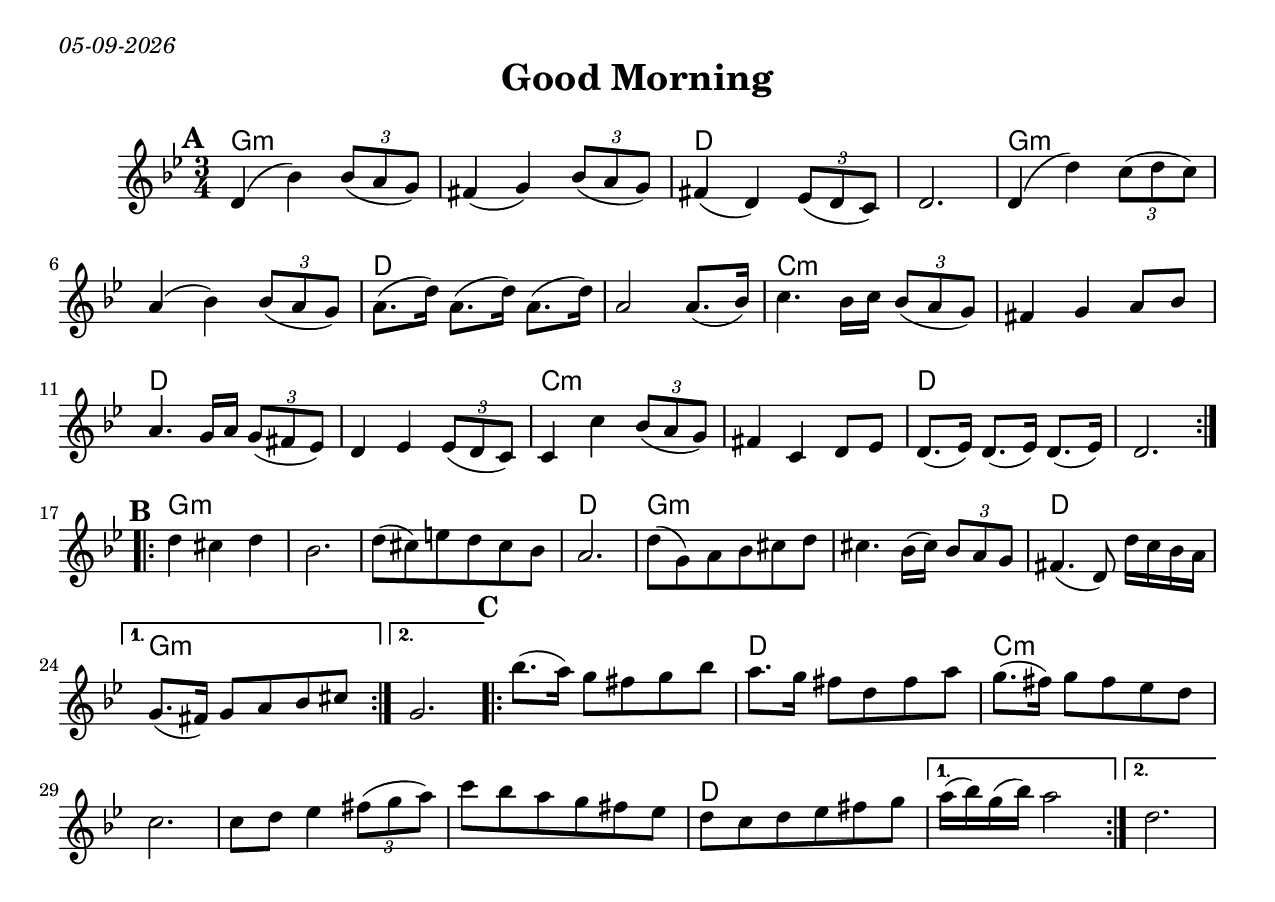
\version "2.18.0"
\include "english.ly"
\paper{
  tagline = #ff
  print-all-headers = ##t
  #(set-paper-size "letter")
}
date = #(strftime "%d-%m-%Y" (localtime (current-time)))

\markup{ \italic{ \date }  }

%\markup{ Got something to say? }

global = {
  \clef treble
  \key g \minor
  \time 3/4
  \set Score.markFormatter = #format-mark-box-alphabet
}

%#################################### Melody ########################
%melody =  \transpose c d \relative c' {  %transpose for clarinet
%\include "Good-Morning-Bulgar.ly"
melody = \relative c' {
  \global
  %\partial 16*3 a16 d f   %lead in notes

  \repeat volta 2{
   \mark \default
   d4(bf') \tuplet 3/2{bf8 (a g)}
   fs4 (g) \tuplet 3/2{bf8 (a g)}
   fs4 (d) \tuplet 3/2{ef8 (d c)}
   d2.

   d4 (d') \tuplet 3/2{c8 (d c)}
   a4 (bf) \tuplet 3/2{bf8 (a g)}
   a8.(d16) a8.(d16) a8.(d16)
   a2 a8.(bf16)

   c4. bf16 c \tuplet 3/2{bf8 (a g)}
   fs4 g a8 bf
   a4. g16 a \tuplet 3/2{g8 (fs ef)}
   d4 ef \tuplet 3/2{ef8 (d c)}

   c4 c' \tuplet 3/2{bf8 (a g)}
   fs4 c d8 ef
   d8.(ef16) d8.(ef16)d8.(ef16)
   d2.
  }
  \break
  \repeat volta 2{
   \mark \default
   d'4 cs d
   bf2.
   d8(cs) e d cs bf
   a2.

   d8(g,)a bf cs d
   cs4. bf16(cs) \tuplet 3/2{bf8 a g}|
   fs4.(d8) d'16 c bf a
  }
   \alternative {
     {g8.(fs16) g8 a bf cs |}
     {g2. }
   }

   \repeat volta 2{
   \mark \default
   bf'8.(a16) g8 fs g bf
   a8. g16 fs8 d fs a|
   g8.(fs16) g8 fs ef d
   c2.

   c8 d ef4 \tuplet 3/2{fs8 (g a)}
   c8 bf a g fs ef
   d8 c d ef fs g
  }
   \alternative {
     {a16(bf) g (bf)a2 }
     { d,2.}
   }


}


%################################# Lyrics #####################
%\addlyrics{ \set stanza = #"1. " }
%################################# Chords #######################
harmonies = \chordmode {
  g4*6:m
  d4*6
  g4*6:m
  d4*6
  c4*6:m
  d4*6
  c4*6:m
  d4*6
  %B
  g4*9:m
  d4*3
  g4*6:m
  d4*3
  g4*6:m
  %C
  g4*3:m
  d4*3
  c4*12:m
  d4*9
}

\score {
  <<
    \new ChordNames {
      \set chordChanges = ##t
      \harmonies
    }
    \new Staff   \melody


  >>
  \header{
    title= "Good Morning"
    subtitle=""
    composer= ""
    instrument =""
    arranger= ""
  }
  \layout{indent = 1.0\cm}
  \midi {
    \tempo 4 = 120

    % \midi { }
  }
}
%{
% more verses:
\markup{}
\markup {
  \fill-line {
    \hspace #0.1 % distance from left margin
    \column {
      \line { "1."
	\column {
	  ""
	}
      }
      \hspace #0.2 % vertical distance between verses
      \line { "2."
	\column {
	 ""
	}
      }
    }
    \hspace #0.1  % horiz. distance between columns
    \column {
      \line { "3."
	\column {
	  ""
	}
      }
      \hspace #0.2 % distance between verses
      \line { "4."
	\column {
	 ""
	}
      }
    }
    \hspace #0.1 % distance to right margin
  }
}

%}
